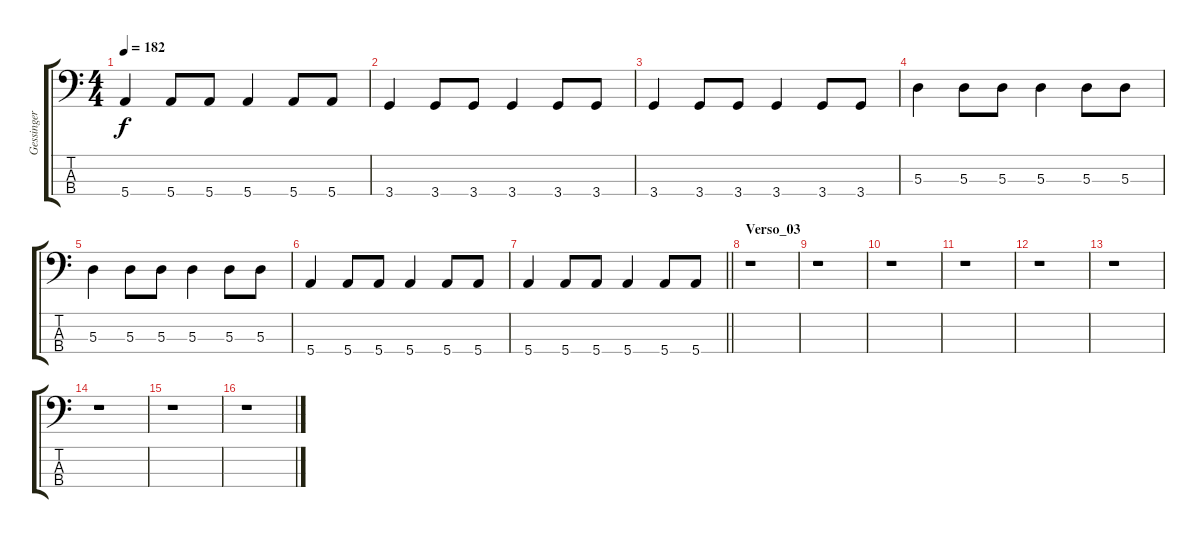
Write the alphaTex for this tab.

\track ("Gessinger" "Gessinger") {instrument electricbassfinger}
\staff {score tabs}
\tuning (G2 D2 A1 E1) {hide}
\ts (4 4)
\tempo 182
\clef f4
\ks c
5.4.4{dy f} 5.4.8 5.4.8 5.4.4 5.4.8 5.4.8 |
3.4.4 3.4.8 3.4.8 3.4.4 3.4.8 3.4.8 |
3.4.4 3.4.8 3.4.8 3.4.4 3.4.8 3.4.8 |
5.3.4 5.3.8 5.3.8 5.3.4 5.3.8 5.3.8 |
5.3.4 5.3.8 5.3.8 5.3.4 5.3.8 5.3.8 |
5.4.4 5.4.8 5.4.8 5.4.4 5.4.8 5.4.8 |
\barLineRight lightlight
5.4.4 5.4.8 5.4.8 5.4.4 5.4.8 5.4.8 |
\section ("" "Verso_03")
r.1 |
r.1 |
r.1 |
r.1 |
r.1 |
r.1 |
r.1 |
r.1 |
r.1
